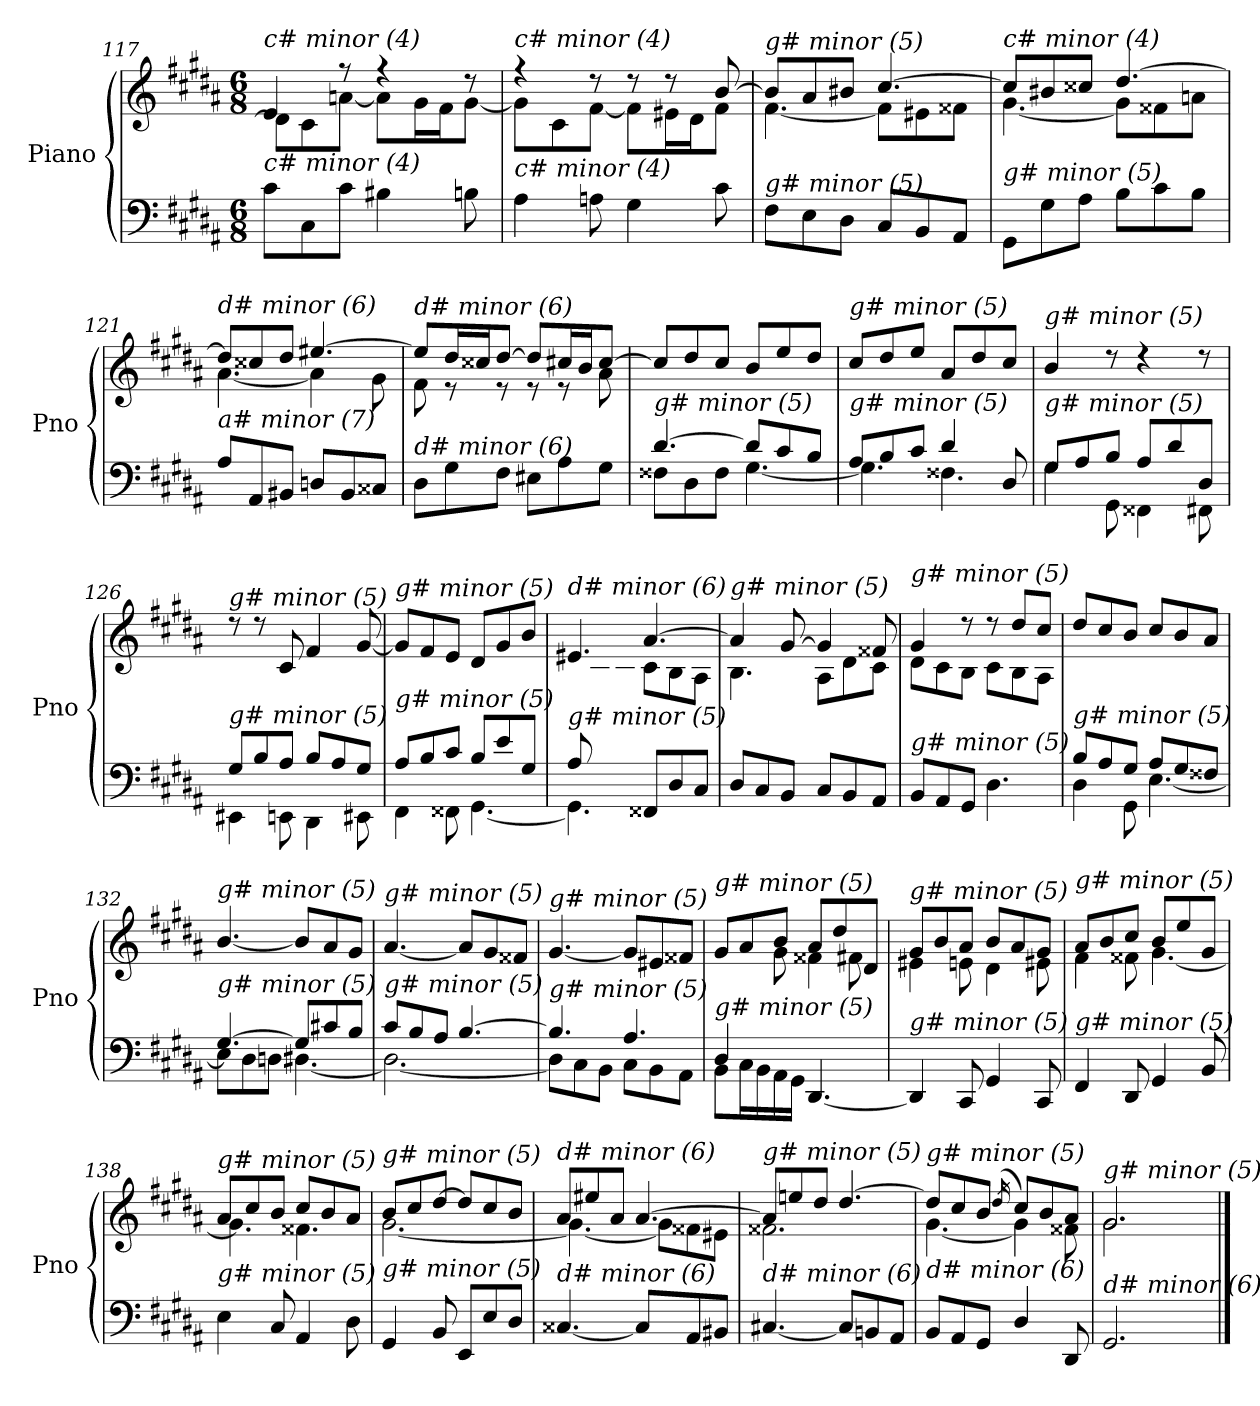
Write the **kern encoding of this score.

**kern	**kern
*part1	*part1
*staff2	*staff1
*I"Piano	*
*I'Pno	*
*clefF4	*clefG2
*k[f#c#g#d#a#]	*k[f#c#g#d#a#]
*M6/8	*M6/8
=117	=117
*	*^
!	!LO:TX:i:t=c# minor (4)	!
!LO:TX:i:t=c# minor (4)	!	!
8c#\L	4e/	8d#\L]
8C#\	.	8c#\
8c#\J	8r	[8an\J
4B#X\	4r	8a\L]
.	.	16g#\L
.	.	16f#\J
8Bn\	8r	[8g#\J
=118	=118	=118
!	!LO:TX:i:t=c# minor (4)	!
!LO:TX:i:t=c# minor (4)	!	!
4A#\	4r	8g#\L]
.	.	8c#\
8An\	8r	[8f#\J
4G#\	8r	8f#\L]
.	8r	16e#Xi\L
.	.	16d#\J
8c#\	[8b/	8f#j\J
=119	=119	=119
!	!LO:TX:i:t=g# minor (5)	!
!LO:TX:i:t=g# minor (5)	!	!
8F#\L	8b/L]	[4.f#\
8E\	8a#/	.
8D#\J	8b#Xi/J	.
8C#/L	[4.cc#/	8f#\L]
8BB/	.	8e#X\
8AA#/J	.	8f##X\J
=120	=120	=120
!	!LO:TX:i:t=c# minor (4)	!
!LO:TX:i:t=g# minor (5)	!	!
8GG#\L	8cc#/L]	[4.g#\
8G#\	8b#X/	.
8A#\J	8cc##Xi/J	.
8B\L	[4.dd#/	8g#\L]
8c#\	.	8f##X\
8B\J	.	8anj\J
!!LO:PB:g=z	!!
=121	=121	=121
!	!LO:TX:i:t=d# minor (6)	!
!LO:TX:i:t=a# minor (7)	!	!
8A#/L	8dd#/L]	[4.a#\
8AA#/	8cc##X/	.
8BB#X/J	8dd#/J	.
8Dnj/L	[4.ee#X/	4a#\]
8BB#/	.	.
8C##i/J	.	8g#\
=122	=122	=122
!	!LO:TX:i:t=d# minor (6)	!
!LO:TX:i:t=d# minor (6)	!	!
8D#\L	8ee#/L]	8f#\
8G#\	16dd#/L	8r
.	16cc##Xi/J	.
8F#\J	[8dd#/J	8r
8E#X\L	8dd#/L]	8r
8A#\	16cc#X/L	8r
.	16b/J	.
8G#\J	[8cc#/J	8a#\
=123	=123	=123
*^	*	*
!	!	!LO:TX:i:t=g# minor (5)	!
!LO:TX:i:t=g# minor (5)	!	!	!
*	*	*v	*v
[4.d#/	8F##X\L	8cc#/L]
.	8D#\	8dd#/
.	8F##\J	8cc#/J
8d#/L]	[4.G#\	8b/L
8c#/	.	8ee/
8B/J	.	8dd#/J
=124	=124	=124
!	!	!LO:TX:i:t=g# minor (5)
!LO:TX:i:t=g# minor (5)	!	!
8A#/L	4.G#\]	8cc#/L
8B/	.	8dd#/
8c#/J	.	8ee/J
4d#/	4.F##X\	8a#/L
.	.	8dd#/
8D#/	.	8cc#/J
=125	=125	=125
!	!	!LO:TX:i:t=g# minor (5)
!LO:TX:i:t=g# minor (5)	!	!
8G#/L	4G#\	4b/
8A#/	.	.
8B/J	8GG#\	8rdd
8A#/L	4FF##X\	4rdd
8d#/	.	.
8D#/J	8FF#X\	8rdd
!!LO:LB:g=z
=126	=126	=126
!	!	!LO:TX:i:t=g# minor (5)
!LO:TX:i:t=g# minor (5)	!	!
8G#/L	4EE#X\	8rdd
8B/	.	8rdd
8A#/J	8EEn\	8c#/
8B/L	4DD#\	4f#/
8A#/	.	.
8G#/J	8EE#X\	[8g#/
=127	=127	=127
!	!	!LO:TX:i:t=g# minor (5)
!LO:TX:i:t=g# minor (5)	!	!
8A#/L	4FF#\	8g#/L]
8B/	.	8f#/
8c#/J	8FF##X\	8e/J
8B/L	[4.GG#\	8d#/L
8e/	.	8g#/
8G#/J	.	8b/J
=128	=128	=128
*	*	*^
!	!	!LO:TX:i:t=d# minor (6)	!
!LO:TX:i:t=g# minor (5)	!	!	!
8A#/L	4.GG#\]	4.e#X/	8ryy
2ryy	.	.	8c#\
.	.	.	8B\J
.	8FF##X/L	[4.a#/	8c#\L
.	8D#/	.	8B\
8ryy	8C#/J	.	8A#\J
=129	=129	=129	=129
!	!	!LO:TX:i:t=g# minor (5)	!
!LO:TX:i:t=g# minor (5)	!	!	!
*v	*v	*	*
8D#/L	4a#/]	4.B\
8C#/	.	.
8BB/J	[8g#/	.
8C#/L	4g#/]	8A#\L
8BB/	.	8d#\
8AA#/J	8f##X/	8c#\J
=130	=130	=130
!	!LO:TX:i:t=g# minor (5)	!
!LO:TX:i:t=g# minor (5)	!	!
8BB/L	4g#/	8d#\L
8AA#/	.	8c#\
8GG#/J	8r	8B\J
4.D#\	8r	8c#\L
.	8dd#/L	8B\
.	8cc#/J	8A#\J
=131	=131	=131
*^	*	*
!	!	!LO:TX:i:t=g# minor (5)	!
!LO:TX:i:t=g# minor (5)	!	!	!
*	*	*v	*v
8B/L	4D#\	8dd#/L
8A#/	.	8cc#/
8G#/J	8GG#\	8b/J
8A#/L	[4.E\	8cc#/L
8G#/	.	8b/
8F##X/J	.	8a#/J
!!LO:LB:g=z
=132	=132	=132
!	!	!LO:TX:i:t=g# minor (5)
!LO:TX:i:t=g# minor (5)	!	!
[4.G#/	8E\L]	[4.b/
.	8D#\	.
.	8Dnj\J	.
8G#/L]	[4.D#\	8b/L]
8c#X/	.	8a#/
8B/J	.	8g#/J
=133	=133	=133
!	!	!LO:TX:i:t=g# minor (5)
!LO:TX:i:t=g# minor (5)	!	!
8c#/L	2.D#\_	[4.a#/
8B/	.	.
8A#/J	.	.
[4.B/	.	8a#/L]
.	.	8g#/
.	.	8f##X/J
=134	=134	=134
!	!	!LO:TX:i:t=g# minor (5)
!LO:TX:i:t=g# minor (5)	!	!
4.B/]	8D#\L]	[4.g#/
.	8C#\	.
.	8BB\J	.
4.A#/	8C#\L	8g#/L]
.	8BB\	8e#X/
.	8AA#\J	8f##X/J
=135	=135	=135
*	*	*^
!	!	!LO:TX:i:t=g# minor (5)	!
!LO:TX:i:t=g# minor (5)	!	!	!
4D#/	8BB\L	8g#/L	4ryy
.	16C#\L	8a#/	.
.	16BB\	.	.
2ryy	16AA#\	8b/J	8g#\
.	16GG#\JJ	.	.
.	[4.DD#/	8a#/L	4f##X\
.	.	8dd#/	.
.	.	8d#/J	8f#X\
*v	*v	*	*
=136	=136	=136
!	!LO:TX:i:t=g# minor (5)	!
!LO:TX:i:t=g# minor (5)	!	!
4DD#/]	8g#/L	4e#X\
.	8b/	.
8CC#/	8a#/J	8en\
4GG#/	8b/L	4d#\
.	8a#/	.
8CC#/	8g#/J	8e#X\
=137	=137	=137
!	!LO:TX:i:t=g# minor (5)	!
!LO:TX:i:t=g# minor (5)	!	!
4FF#/	8a#/L	4f#\
.	8b/	.
8DD#/	8cc#/J	8f##X\
4GG#/	8b/L	[4.g#\
.	8ee/	.
8BB/	8g#/J	.
!!LO:LB:g=z	!!
=138	=138	=138
!	!LO:TX:i:t=g# minor (5)	!
!LO:TX:i:t=g# minor (5)	!	!
4E\	8a#/L	4.g#\]
.	8cc#/	.
8C#/	8b/J	.
4AA#/	8cc#/L	4.f##X\
.	8b/	.
8D#\	8a#/J	.
=139	=139	=139
!	!LO:TX:i:t=g# minor (5)	!
!LO:TX:i:t=g# minor (5)	!	!
4GG#/	8b/L	[2.g#\
.	8cc#/	.
8BB/	[8dd#/J	.
8EE/L	8dd#/L]	.
8E/	8cc#/	.
8D#/J	8b/J	.
=140	=140	=140
!	!LO:TX:i:t=d# minor (6)	!
!LO:TX:i:t=d# minor (6)	!	!
[4.C##X/	8a#/L	4.g#\_
.	8ee#X/	.
.	8a#/J	.
8C##/L]	[4.a#/	8g#\L]
8AA#/	.	8f##X\
8BB#X/J	.	8e#X\J
=141	=141	=141
!	!LO:TX:i:t=g# minor (5)	!
!LO:TX:i:t=d# minor (6)	!	!
[4.C#X/	8a#/L]	2.f##X\
.	8een/	.
.	8dd#/J	.
8C#/L]	[4.dd#/	.
8BBn/	.	.
8AA#/J	.	.
=142	=142	=142
!	!LO:TX:i:t=g# minor (5)	!
!LO:TX:i:t=d# minor (6)	!	!
8BB/L	8dd#/L]	[4.g#\
8AA#/	8cc#/	.
8GG#/J	8b/J	.
.	(>16qdd#/	.
4D#/	8cc#/L)	4g#\]
.	8b/	.
8DD#/	8a#/J	8f##X\
=143	=143	=143
!	!LO:TX:i:t=g# minor (5)	!
!LO:TX:i:t=d# minor (6)	!	!
2.GG#/	2.g#/	2.g#\
*	*v	*v
==	==
*-	*-
